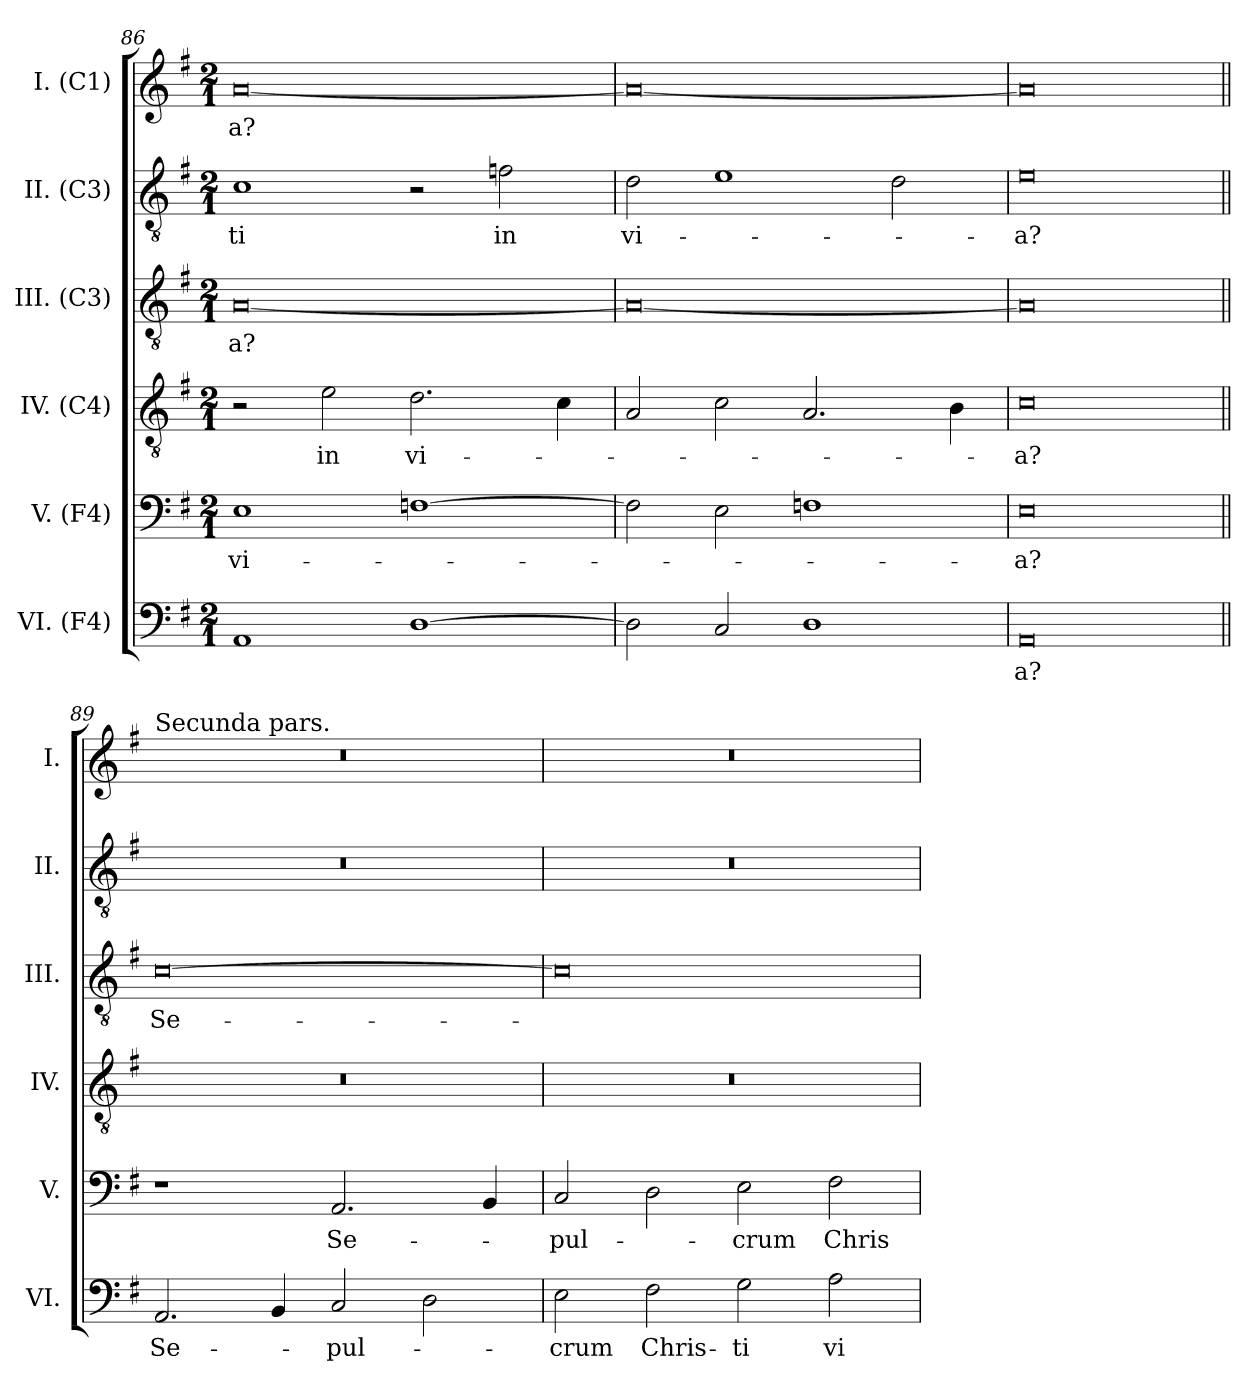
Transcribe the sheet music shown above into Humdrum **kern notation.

**kern	**text	**kern	**text	**kern	**text	**kern	**text	**kern	**text	**kern	**text
*part6	*part6	*part5	*part5	*part4	*part4	*part3	*part3	*part2	*part2	*part1	*part1
*staff6	*staff6	*staff5	*staff5	*staff4	*staff4	*staff3	*staff3	*staff2	*staff2	*staff1	*staff1
*I"VI. (F4)	*	*I"V. (F4)	*	*I"IV. (C4)	*	*I"III. (C3)	*	*I"II. (C3)	*	*I"I. (C1)	*
*I'VI.	*	*I'V.	*	*I'IV.	*	*I'III.	*	*I'II.	*	*I'I.	*
!!LO:LB:g=z
*clefF4	*	*clefF4	*	*clefGv2	*	*clefGv2	*	*clefGv2	*	*clefG2	*
*	*	*	*	*ITrd7c12	*	*ITrd7c12	*	*ITrd7c12	*	*	*
*k[f#]	*	*k[f#]	*	*k[f#]	*	*k[f#]	*	*k[f#]	*	*k[f#]	*
*G:	*	*G:	*	*G:	*	*G:	*	*G:	*	*G:	*
*M2/1	*	*M2/1	*	*M2/1	*	*M2/1	*	*M2/1	*	*M2/1	*
=86	=86	=86	=86	=86	=86	=86	=86	=86	=86	=86	=86
!	!	!	!LO:LY:b:color=#000000	!	!	!	!	!	!	!	!
!	!	!	!	!	!	!	!LO:LY:b:color=#000000	!	!	!	!
!	!	!	!	!	!	!	!	!	!LO:LY:b:color=#000000	!	!
!	!	!	!	!	!	!	!	!	!	!	!LO:LY:b:color=#000000
1AAi	.	1Ei	vi-	2r	.	[0AAi	-a?	1Ci	-ti	[0ai	-a?
!	!	!	!	!	!LO:LY:b:color=#000000	!	!	!	!	!	!
.	.	.	.	2Ei\	in	.	.	.	.	.	.
!	!	!	!	!	!LO:LY:b:color=#000000	!	!	!	!	!	!
[1Di	.	[1Fi	.	2.Di\	vi-	.	.	2r	.	.	.
!	!	!	!	!	!	!	!	!	!LO:LY:b:color=#000000	!	!
.	.	.	.	.	.	.	.	2Fni\	in	.	.
.	.	.	.	4Ci\	.	.	.	.	.	.	.
=87	=87	=87	=87	=87	=87	=87	=87	=87	=87	=87	=87
!	!	!	!	!	!	!	!	!	!LO:LY:b:color=#000000	!	!
2Di\]	.	2Fi\]	.	2AAi/	.	0AAi_	.	2Di\	vi-	0ai_	.
2Ci/	.	2Ei\	.	2Ci\	.	.	.	1Ei	.	.	.
1Di	.	1Fi	.	2.AAi/	.	.	.	.	.	.	.
.	.	.	.	.	.	.	.	2Di\	.	.	.
.	.	.	.	4BBi\	.	.	.	.	.	.	.
=88	=88	=88	=88	=88	=88	=88	=88	=88	=88	=88	=88
!	!LO:LY:b:color=#000000	!	!	!	!	!	!	!	!	!	!
!	!	!	!LO:LY:b:color=#000000	!	!	!	!	!	!	!	!
!	!	!	!	!	!LO:LY:b:color=#000000	!	!	!	!	!	!
!	!	!	!	!	!	!	!	!	!LO:LY:b:color=#000000	!	!
0AAi	-a?	0Ei	-a?	0Ci	-a?	0AAi]	.	0Ei	-a?	0ai]	.
!!LO:PB:g=z
=89||	=89||	=89||	=89||	=89||	=89||	=89||	=89||	=89||	=89||	=89||	=89||
!	!LO:LY:b:color=#000000	!	!	!LO:N:vis=1	!	!	!	!	!	!	!
!	!	!	!	!	!	!	!	!	!	!LO:TX:a:t=Secunda pars.	!
!	!	!	!	!	!	!	!LO:LY:b:color=#000000	!LO:N:vis=1	!	!LO:N:vis=1	!
2.AAi/	Se-	1r	.	0r	.	[0Ci	Se-	0r	.	0r	.
4BBi/	.	.	.	.	.	.	.	.	.	.	.
!	!LO:LY:b:color=#000000	!	!	!	!	!	!	!	!	!	!
!	!	!	!LO:LY:b:color=#000000	!	!	!	!	!	!	!	!
2Ci/	-pul-	2.AAi/	Se-	.	.	.	.	.	.	.	.
2Di\	.	.	.	.	.	.	.	.	.	.	.
.	.	4BBi/	.	.	.	.	.	.	.	.	.
=90	=90	=90	=90	=90	=90	=90	=90	=90	=90	=90	=90
!	!LO:LY:b:color=#000000	!	!	!	!	!	!	!	!	!	!
!	!	!	!LO:LY:b:color=#000000	!LO:N:vis=1	!	!	!	!LO:N:vis=1	!	!LO:N:vis=1	!
2Ei\	-crum	2Ci/	-pul-	0r	.	0Ci]	.	0r	.	0r	.
!	!LO:LY:b:color=#000000	!	!	!	!	!	!	!	!	!	!
2F#i\	Chris-	2Di\	.	.	.	.	.	.	.	.	.
!	!LO:LY:b:color=#000000	!	!	!	!	!	!	!	!	!	!
!	!	!	!LO:LY:b:color=#000000	!	!	!	!	!	!	!	!
2Gi\	-ti	2Ei\	-crum	.	.	.	.	.	.	.	.
!	!LO:LY:b:color=#000000	!	!	!	!	!	!	!	!	!	!
!	!	!	!LO:LY:b:color=#000000	!	!	!	!	!	!	!	!
2Ai\	vi-	2F#i\	Chris-	.	.	.	.	.	.	.	.
=	=	=	=	=	=	=	=	=	=	=	=
*-	*-	*-	*-	*-	*-	*-	*-	*-	*-	*-	*-
